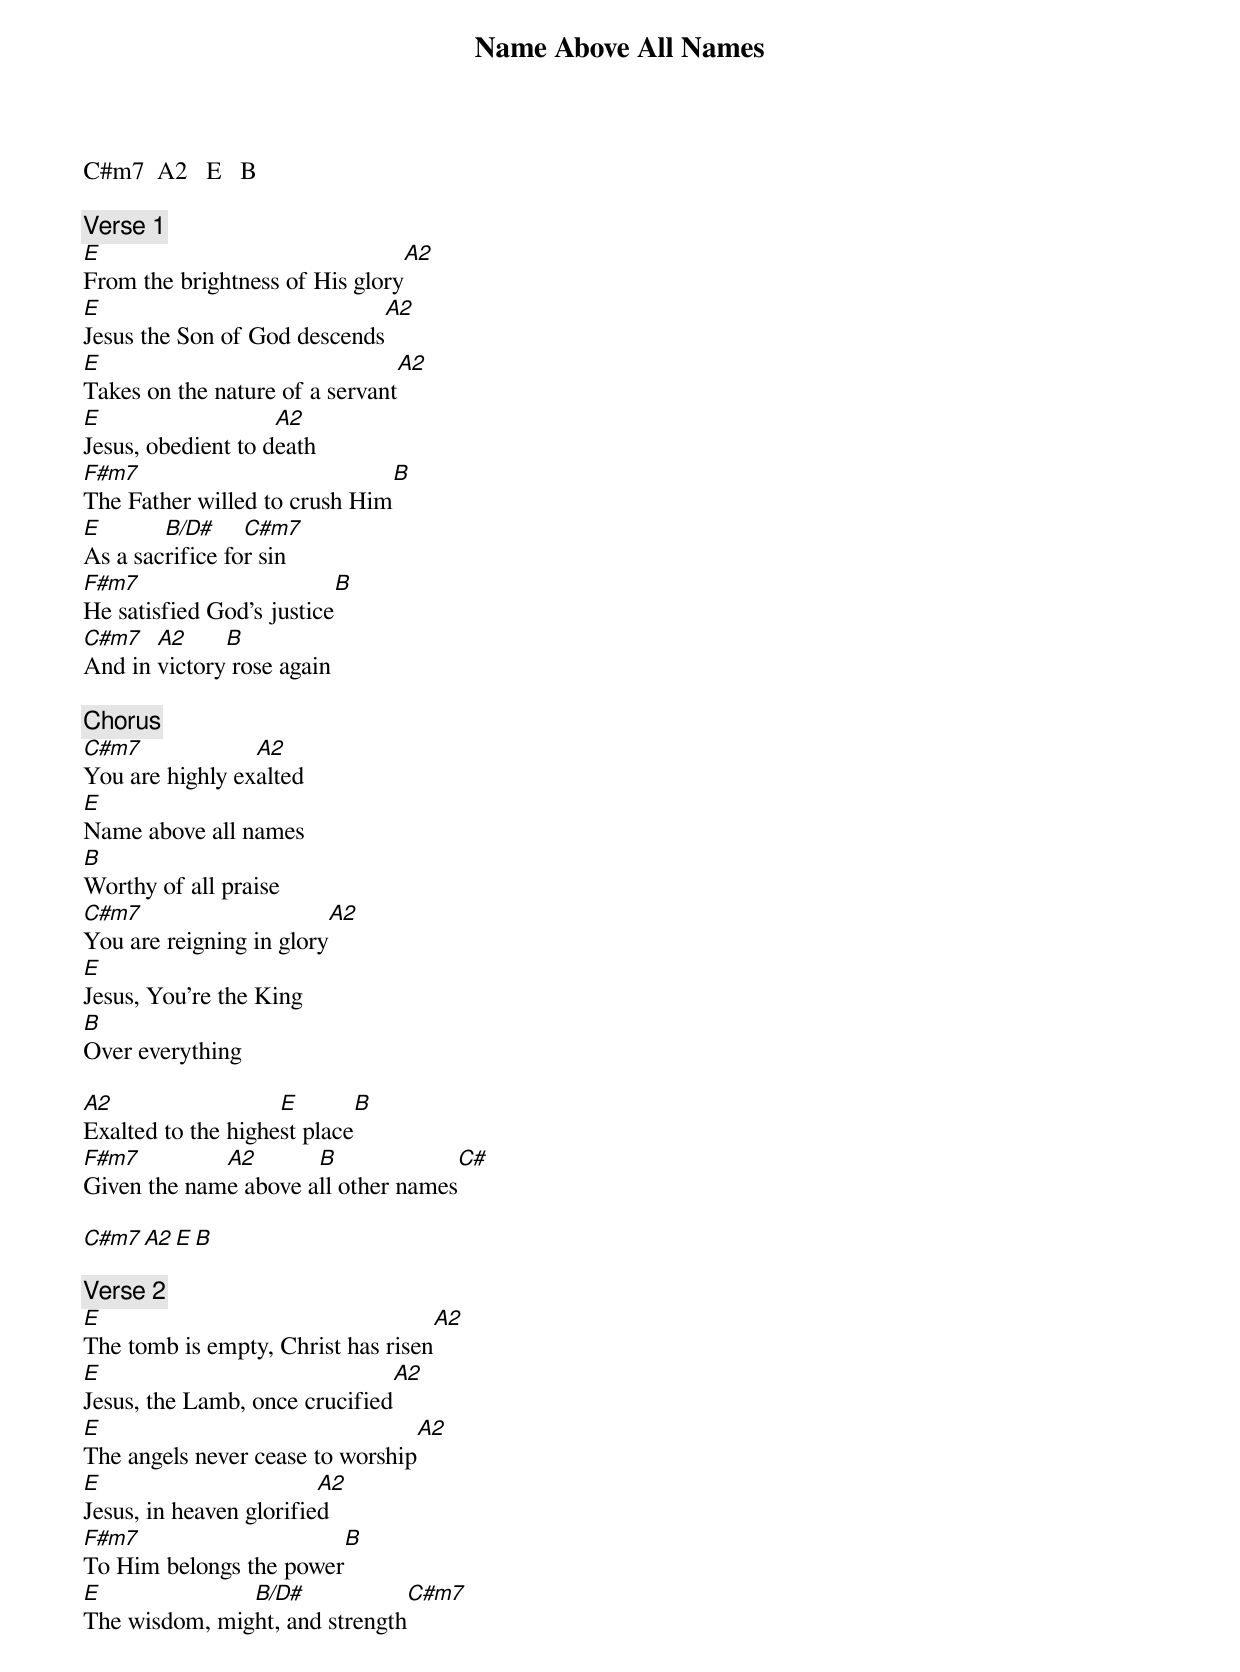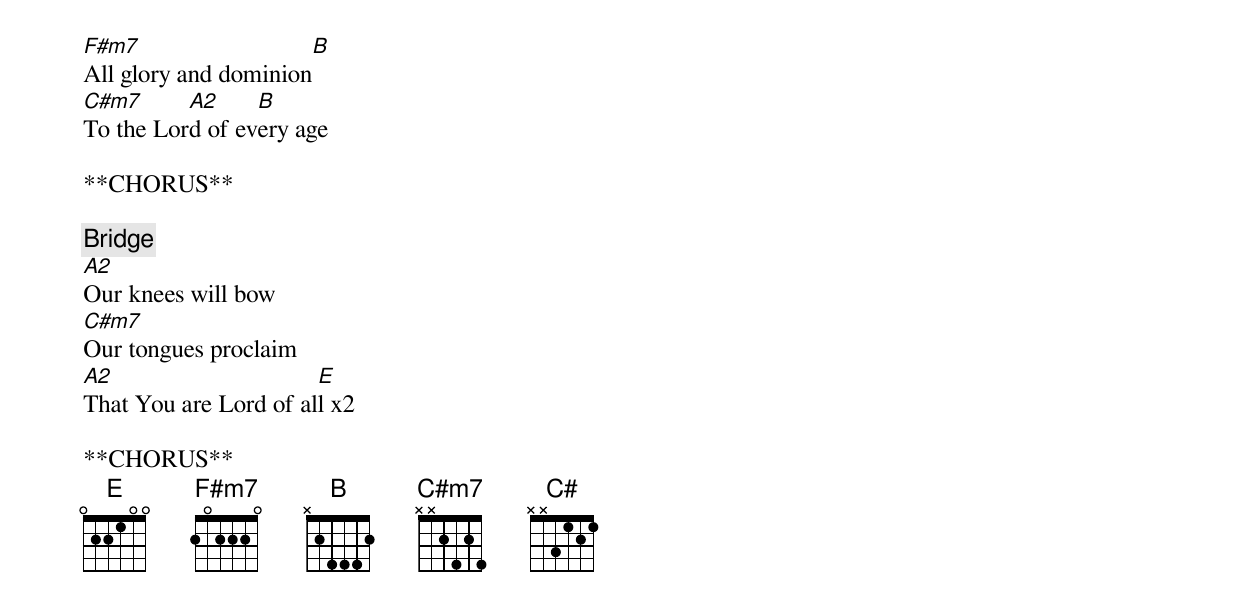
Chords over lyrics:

Name Above All Names

C#m7  A2   E   B

[Verse 1]
E                                         A2
From the brightness of His glory
E                              A2
Jesus the Son of God descends
E                                       A2
Takes on the nature of a servant
E                   A2
Jesus, obedient to death
F#m7                                 B
The Father willed to crush Him
E       B/D#     C#m7
As a sacrifice for sin
F#m7                         B
He satisfied God's justice
C#m7   A2     B
And in victory rose again

[Chorus]
C#m7             A2
You are highly exalted
E
Name above all names
B
Worthy of all praise
C#m7                      A2
You are reigning in glory
E
Jesus, You're the King
B
Over everything

A2                  E              B
Exalted to the highest place
F#m7         A2       B                              C#
Given the name above all other names

C#m7   A2   E   B

[Verse 2]
E                                               A2
The tomb is empty, Christ has risen
E                                    A2
Jesus, the Lamb, once crucified
E                                A2
The angels never cease to worship
E                        A2
Jesus, in heaven glorified
F#m7                       B
To Him belongs the power
E              B/D#              C#m7
The wisdom, might, and strength
F#m7                    B
All glory and dominion
C#m7      A2     B
To the Lord of every age

**CHORUS**

[Bridge]
A2
Our knees will bow
C#m7
Our tongues proclaim
A2                     E
That You are Lord of all x2

**CHORUS**
